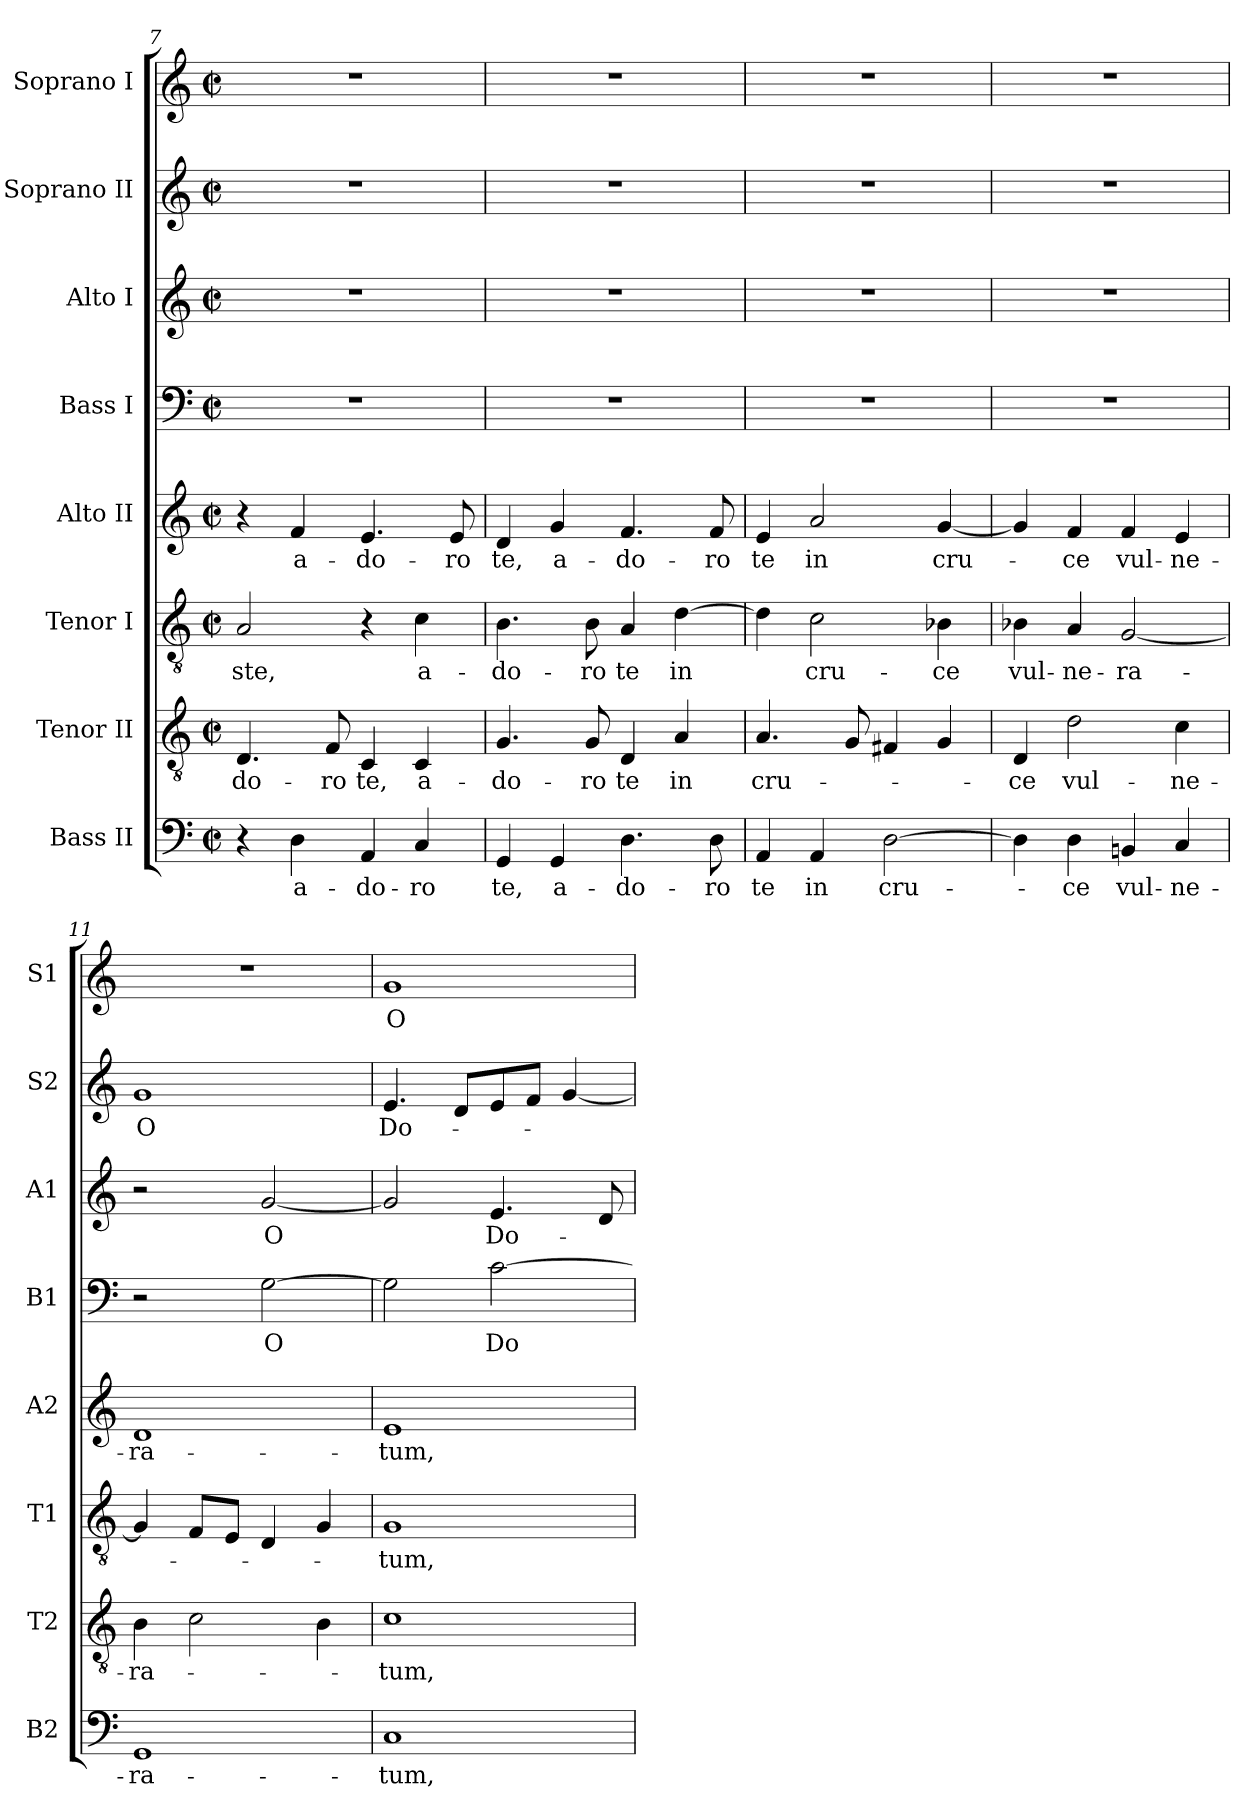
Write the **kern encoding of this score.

**kern	**text	**kern	**text	**kern	**text	**kern	**text	**kern	**text	**kern	**text	**kern	**text	**kern	**text
*part8	*part8	*part7	*part7	*part6	*part6	*part5	*part5	*part4	*part4	*part3	*part3	*part2	*part2	*part1	*part1
*staff8	*staff8	*staff7	*staff7	*staff6	*staff6	*staff5	*staff5	*staff4	*staff4	*staff3	*staff3	*staff2	*staff2	*staff1	*staff1
*I"Bass II	*	*I"Tenor II	*	*I"Tenor I	*	*I"Alto II	*	*I"Bass I	*	*I"Alto I	*	*I"Soprano II	*	*I"Soprano I	*
*I'B2	*	*I'T2	*	*I'T1	*	*I'A2	*	*I'B1	*	*I'A1	*	*I'S2	*	*I'S1	*
*clefF4	*	*clefGv2	*	*clefGv2	*	*clefG2	*	*clefF4	*	*clefG2	*	*clefG2	*	*clefG2	*
*k[]	*	*k[]	*	*k[]	*	*k[]	*	*k[]	*	*k[]	*	*k[]	*	*k[]	*
*C:	*	*C:	*	*C:	*	*C:	*	*C:	*	*C:	*	*C:	*	*C:	*
*M2/2	*	*M2/2	*	*M2/2	*	*M2/2	*	*M2/2	*	*M2/2	*	*M2/2	*	*M2/2	*
*met(c|)	*	*met(c|)	*	*met(c|)	*	*met(c|)	*	*met(c|)	*	*met(c|)	*	*met(c|)	*	*met(c|)	*
=7	=7	=7	=7	=7	=7	=7	=7	=7	=7	=7	=7	=7	=7	=7	=7
4r	.	4.D/	-do-	2A/	-ste,	4r	.	1r	.	1r	.	1r	.	1r	.
4D\	a-	.	.	.	.	4f/	a-	.	.	.	.	.	.	.	.
.	.	8F/	-ro	.	.	.	.	.	.	.	.	.	.	.	.
4AA/	-do-	4C/	te,	4r	.	4.e/	-do-	.	.	.	.	.	.	.	.
4C/	-ro	4C/	a-	4c\	a-	.	.	.	.	.	.	.	.	.	.
.	.	.	.	.	.	8e/	-ro	.	.	.	.	.	.	.	.
=8	=8	=8	=8	=8	=8	=8	=8	=8	=8	=8	=8	=8	=8	=8	=8
4GG/	te,	4.G/	-do-	4.B\	-do-	4d/	te,	1r	.	1r	.	1r	.	1r	.
4GG/	a-	.	.	.	.	4g/	a-	.	.	.	.	.	.	.	.
.	.	8G/	-ro	8B\	-ro	.	.	.	.	.	.	.	.	.	.
4.D\	-do-	4D/	te	4A/	te	4.f/	-do-	.	.	.	.	.	.	.	.
.	.	4A/	in	[>4d\	in	.	.	.	.	.	.	.	.	.	.
8D\	-ro	.	.	.	.	8f/	-ro	.	.	.	.	.	.	.	.
!!LO:PB:g=z
=9	=9	=9	=9	=9	=9	=9	=9	=9	=9	=9	=9	=9	=9	=9	=9
4AA/	te	4.A/	cru-	4d\]	.	4e/	te	1r	.	1r	.	1r	.	1r	.
4AA/	in	.	.	2c\	cru-	2a/	in	.	.	.	.	.	.	.	.
.	.	8G/	.	.	.	.	.	.	.	.	.	.	.	.	.
[>2D\	cru-	4F#X/	.	.	.	.	.	.	.	.	.	.	.	.	.
.	.	4G/	.	4B-X\	-ce	[<4g/	cru-	.	.	.	.	.	.	.	.
=10	=10	=10	=10	=10	=10	=10	=10	=10	=10	=10	=10	=10	=10	=10	=10
4D\]	.	4D/	-ce	4B-X\	vul-	4g/]	.	1r	.	1r	.	1r	.	1r	.
4D\	-ce	2d\	vul-	4A/	-ne-	4f/	-ce	.	.	.	.	.	.	.	.
4BBn/	vul-	.	.	[<2G/	-ra-	4f/	vul-	.	.	.	.	.	.	.	.
4C/	-ne-	4c\	-ne-	.	.	4e/	-ne-	.	.	.	.	.	.	.	.
=11	=11	=11	=11	=11	=11	=11	=11	=11	=11	=11	=11	=11	=11	=11	=11
1GG	-ra-	4B\	-ra-	4G/]	.	1d	-ra-	2r	.	2r	.	1g	O	1r	.
.	.	2c\	.	8F/L	.	.	.	.	.	.	.	.	.	.	.
.	.	.	.	8E/J	.	.	.	.	.	.	.	.	.	.	.
.	.	.	.	4D/	.	.	.	[>2G\	O	[<2g/	O	.	.	.	.
.	.	4B\	.	4G/	.	.	.	.	.	.	.	.	.	.	.
=12	=12	=12	=12	=12	=12	=12	=12	=12	=12	=12	=12	=12	=12	=12	=12
1C	-tum,	1c	-tum,	1G	-tum,	1e	-tum,	2G\]	.	2g/]	.	4.e/	Do-	1g	O
.	.	.	.	.	.	.	.	.	.	.	.	8d/L	.	.	.
.	.	.	.	.	.	.	.	[2c\	Do-	4.e/	Do-	8e/	.	.	.
.	.	.	.	.	.	.	.	.	.	.	.	8f/J	.	.	.
.	.	.	.	.	.	.	.	.	.	.	.	[<4g/	.	.	.
.	.	.	.	.	.	.	.	.	.	8d/	.	.	.	.	.
=	=	=	=	=	=	=	=	=	=	=	=	=	=	=	=
*-	*-	*-	*-	*-	*-	*-	*-	*-	*-	*-	*-	*-	*-	*-	*-
